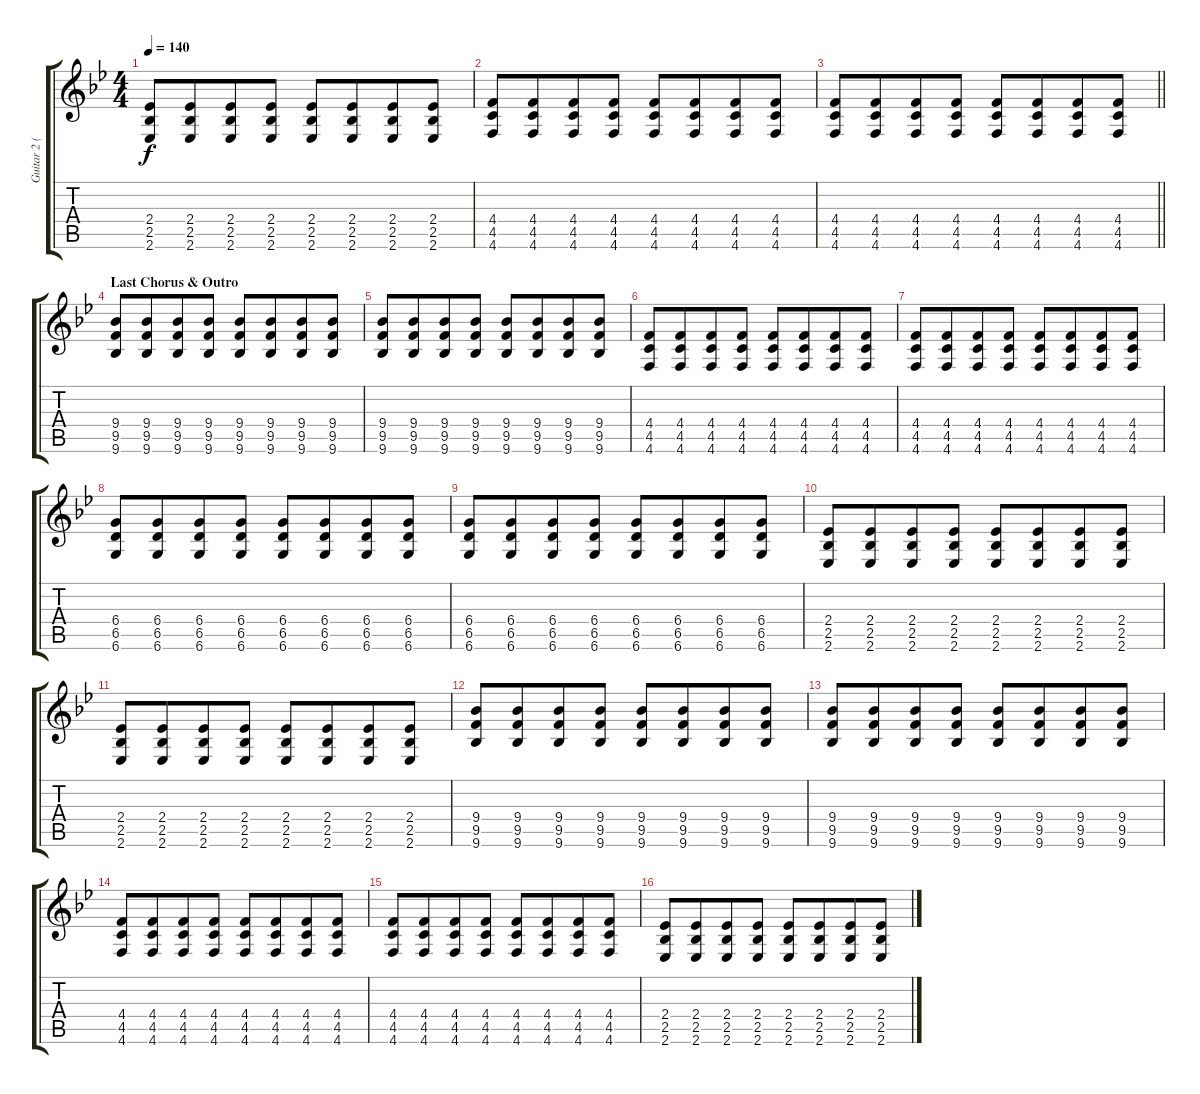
\track ("Guitar 2 (Jared)" "Guitar 2 (") {instrument distortionguitar}
\staff {score tabs}
\tuning (Eb4 Bb3 Gb3 Db3 Ab2 Db2) {hide}
\ts (4 4)
\tempo 140
\clef g2
\ks gminor
(2.4 2.5 2.6).8{dy f} (2.4 2.5 2.6).8{beam merge} (2.4 2.5 2.6).8 (2.4 2.5 2.6).8 (2.4 2.5 2.6).8 (2.4 2.5 2.6).8{beam merge} (2.4 2.5 2.6).8 (2.4 2.5 2.6).8 |
(4.4 4.5 4.6).8 (4.4 4.5 4.6).8{beam merge} (4.4 4.5 4.6).8 (4.4 4.5 4.6).8 (4.4 4.5 4.6).8 (4.4 4.5 4.6).8{beam merge} (4.4 4.5 4.6).8 (4.4 4.5 4.6).8 |
\barLineRight lightlight
(4.4 4.5 4.6).8 (4.4 4.5 4.6).8{beam merge} (4.4 4.5 4.6).8 (4.4 4.5 4.6).8 (4.4 4.5 4.6).8 (4.4 4.5 4.6).8{beam merge} (4.4 4.5 4.6).8 (4.4 4.5 4.6).8 |
\section ("" "Last Chorus & Outro")
(9.4 9.5 9.6).8 (9.4 9.5 9.6).8{beam merge} (9.4 9.5 9.6).8 (9.4 9.5 9.6).8 (9.4 9.5 9.6).8 (9.4 9.5 9.6).8{beam merge} (9.4 9.5 9.6).8 (9.4 9.5 9.6).8 |
(9.4 9.5 9.6).8 (9.4 9.5 9.6).8{beam merge} (9.4 9.5 9.6).8 (9.4 9.5 9.6).8 (9.4 9.5 9.6).8 (9.4 9.5 9.6).8{beam merge} (9.4 9.5 9.6).8 (9.4 9.5 9.6).8 |
(4.4 4.5 4.6).8 (4.4 4.5 4.6).8{beam merge} (4.4 4.5 4.6).8 (4.4 4.5 4.6).8 (4.4 4.5 4.6).8 (4.4 4.5 4.6).8{beam merge} (4.4 4.5 4.6).8 (4.4 4.5 4.6).8 |
(4.4 4.5 4.6).8 (4.4 4.5 4.6).8{beam merge} (4.4 4.5 4.6).8 (4.4 4.5 4.6).8 (4.4 4.5 4.6).8 (4.4 4.5 4.6).8{beam merge} (4.4 4.5 4.6).8 (4.4 4.5 4.6).8 |
(6.4 6.5 6.6).8 (6.4 6.5 6.6).8{beam merge} (6.4 6.5 6.6).8 (6.4 6.5 6.6).8 (6.4 6.5 6.6).8 (6.4 6.5 6.6).8{beam merge} (6.4 6.5 6.6).8 (6.4 6.5 6.6).8 |
(6.4 6.5 6.6).8 (6.4 6.5 6.6).8{beam merge} (6.4 6.5 6.6).8 (6.4 6.5 6.6).8 (6.4 6.5 6.6).8 (6.4 6.5 6.6).8{beam merge} (6.4 6.5 6.6).8 (6.4 6.5 6.6).8 |
(2.4 2.5 2.6).8 (2.4 2.5 2.6).8{beam merge} (2.4 2.5 2.6).8 (2.4 2.5 2.6).8 (2.4 2.5 2.6).8 (2.4 2.5 2.6).8{beam merge} (2.4 2.5 2.6).8 (2.4 2.5 2.6).8 |
(2.4 2.5 2.6).8 (2.4 2.5 2.6).8{beam merge} (2.4 2.5 2.6).8 (2.4 2.5 2.6).8 (2.4 2.5 2.6).8 (2.4 2.5 2.6).8{beam merge} (2.4 2.5 2.6).8 (2.4 2.5 2.6).8 |
(9.4 9.5 9.6).8 (9.4 9.5 9.6).8{beam merge} (9.4 9.5 9.6).8 (9.4 9.5 9.6).8 (9.4 9.5 9.6).8 (9.4 9.5 9.6).8{beam merge} (9.4 9.5 9.6).8 (9.4 9.5 9.6).8 |
(9.4 9.5 9.6).8 (9.4 9.5 9.6).8{beam merge} (9.4 9.5 9.6).8 (9.4 9.5 9.6).8 (9.4 9.5 9.6).8 (9.4 9.5 9.6).8{beam merge} (9.4 9.5 9.6).8 (9.4 9.5 9.6).8 |
(4.4 4.5 4.6).8 (4.4 4.5 4.6).8{beam merge} (4.4 4.5 4.6).8 (4.4 4.5 4.6).8 (4.4 4.5 4.6).8 (4.4 4.5 4.6).8{beam merge} (4.4 4.5 4.6).8 (4.4 4.5 4.6).8 |
(4.4 4.5 4.6).8 (4.4 4.5 4.6).8{beam merge} (4.4 4.5 4.6).8 (4.4 4.5 4.6).8 (4.4 4.5 4.6).8 (4.4 4.5 4.6).8{beam merge} (4.4 4.5 4.6).8 (4.4 4.5 4.6).8 |
(2.4 2.5 2.6).8 (2.4 2.5 2.6).8{beam merge} (2.4 2.5 2.6).8 (2.4 2.5 2.6).8 (2.4 2.5 2.6).8 (2.4 2.5 2.6).8{beam merge} (2.4 2.5 2.6).8 (2.4 2.5 2.6).8
